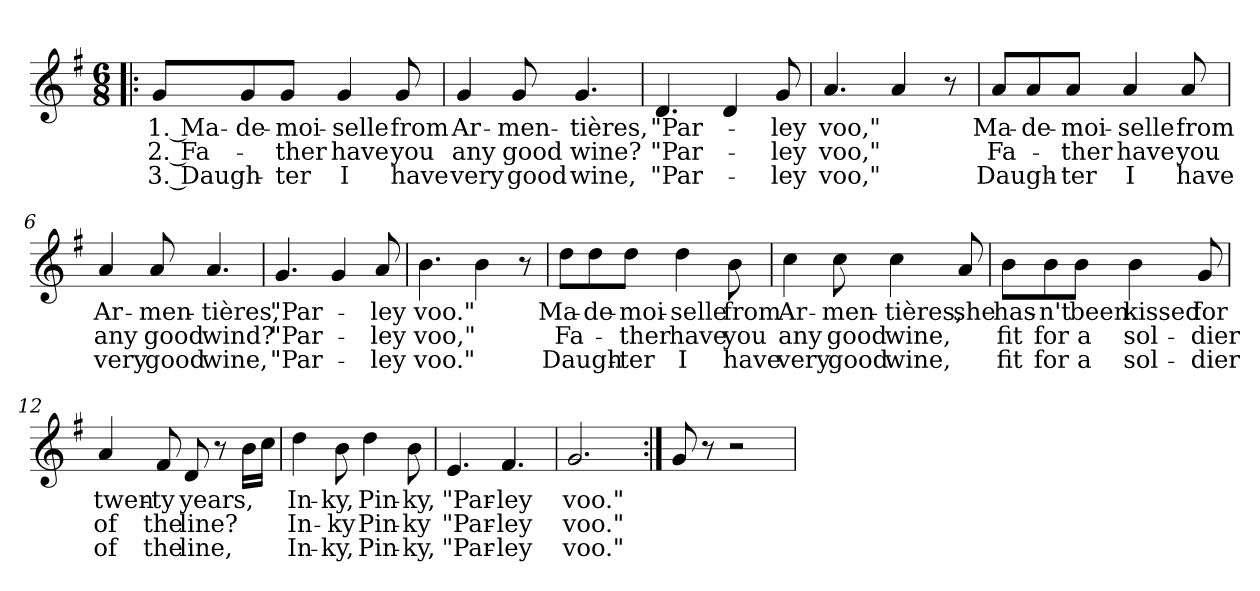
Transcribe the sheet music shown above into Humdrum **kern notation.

**kern	**text	**text	**text
*part1	*part1	*part1	*part1
*staff1	*staff1	*staff1	*staff1
*clefG2	*	*	*
*k[f#]	*	*	*
*G:	*	*	*
*M6/8	*	*	*
=1!|:	=1!|:	=1!|:	=1!|:
8g/L	1. Ma-	2. Fa-	3. Daugh-
8g/	-de-	.	.
8g/J	-moi-	-ther	-ter
4g/	-selle	have	I
8g/	from	you	have
=2	=2	=2	=2
4g/	Ar-	any	very
8g/	-men-	good	good
4.g/	-tières,	wine?	wine,
=3	=3	=3	=3
4.d/	"Par-	"Par-	"Par-
4d/	.	.	.
8g/	-ley	-ley	-ley
=4	=4	=4	=4
4.a/	voo,"	voo,"	voo,"
4a/	.	.	.
8r	.	.	.
!!LO:LB:g=z
=5	=5	=5	=5
8a/L	Ma-	Fa-	Daugh-
8a/	-de-	.	.
8a/J	-moi-	-ther	-ter
4a/	-selle	have	I
8a/	from	you	have
=6	=6	=6	=6
4a/	Ar-	any	very
8a/	-men-	good	good
4.a/	-tières,	wind?	wine,
=7	=7	=7	=7
4.g/	"Par-	"Par-	"Par-
4g/	.	.	.
8a/	-ley	-ley	-ley
=8	=8	=8	=8
4.b\	voo."	voo,"	voo."
4b\	.	.	.
8r	.	.	.
!!LO:LB:g=z
=9	=9	=9	=9
8dd\L	Ma-	Fa-	Daugh-
8dd\	-de-	.	.
8dd\J	-moi-	-ther	-ter
4dd\	-selle	have	I
8b\	from	you	have
=10	=10	=10	=10
4cc\	Ar-	any	very
8cc\	-men-	good	good
4cc\	-tières,	wine,	wine,
8a/	she	.	.
=11	=11	=11	=11
8b\L	has-	fit	fit
8b\	-n't	for	for
8b\J	been	a	a
4b\	kissed	sol-	sol-
8g/	for	-dier	-dier
!!LO:LB:g=z
=12	=12	=12	=12
4a/	twen-	of	of
8f#/	-ty	the	the
8d/	years,	line?	line,
8r	.	.	.
16b\LL	.	.	.
16cc\JJ	.	.	.
=13	=13	=13	=13
4dd\	In-	In-	In-
8b\	-ky,	-ky	-ky,
4dd\	Pin-	Pin-	Pin-
8b\	-ky,	-ky	-ky,
=14	=14	=14	=14
4.e/	"Par-	"Par-	"Par-
4.f#/	-ley	-ley	-ley
=15	=15	=15	=15
2.g/	voo."	voo."	voo."
=16:|!	=16:|!	=16:|!	=16:|!
8g/	.	.	.
8r	.	.	.
2r	.	.	.
=	=	=	=
*-	*-	*-	*-
